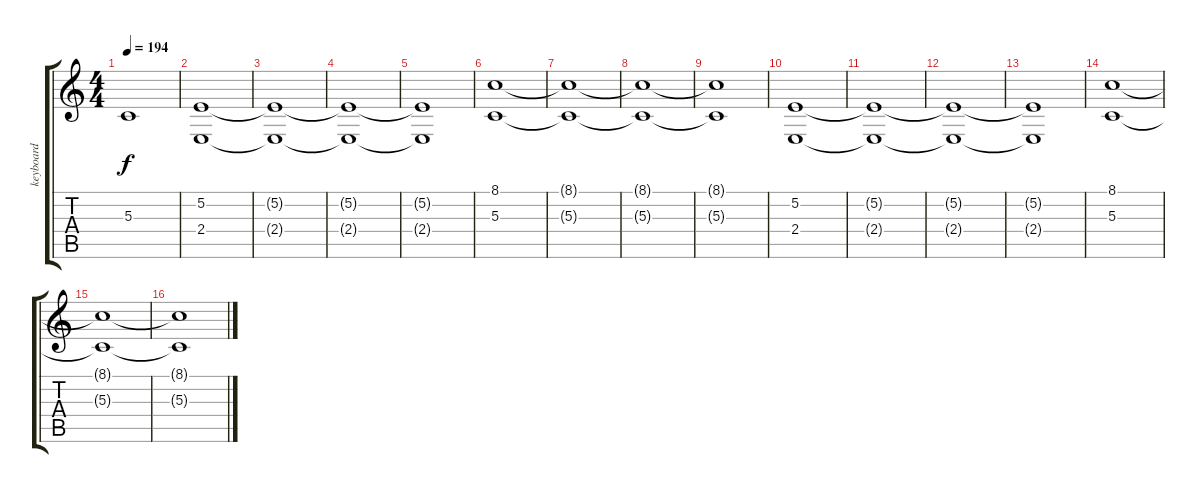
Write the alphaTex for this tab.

\track ("keyboard" "keyboard") {instrument cello}
\staff {score tabs}
\tuning (E4 B3 G3 D3 A2 E2) {hide}
\ts (4 4)
\tempo 194
\clef g2
\ks c
5.3{t}.1{dy f} |
(5.2 2.4).1{instrument stringensemble1} |
(5.2{t} 2.4{t}).1 |
(5.2{t} 2.4{t}).1 |
(5.2{t} 2.4{t}).1 |
(8.1 5.3).1 |
(8.1{t} 5.3{t}).1 |
(8.1{t} 5.3{t}).1 |
(8.1{t} 5.3{t}).1 |
(5.2 2.4).1 |
(5.2{t} 2.4{t}).1 |
(5.2{t} 2.4{t}).1 |
(5.2{t} 2.4{t}).1 |
(8.1 5.3).1 |
(8.1{t} 5.3{t}).1 |
(8.1{t} 5.3{t}).1
